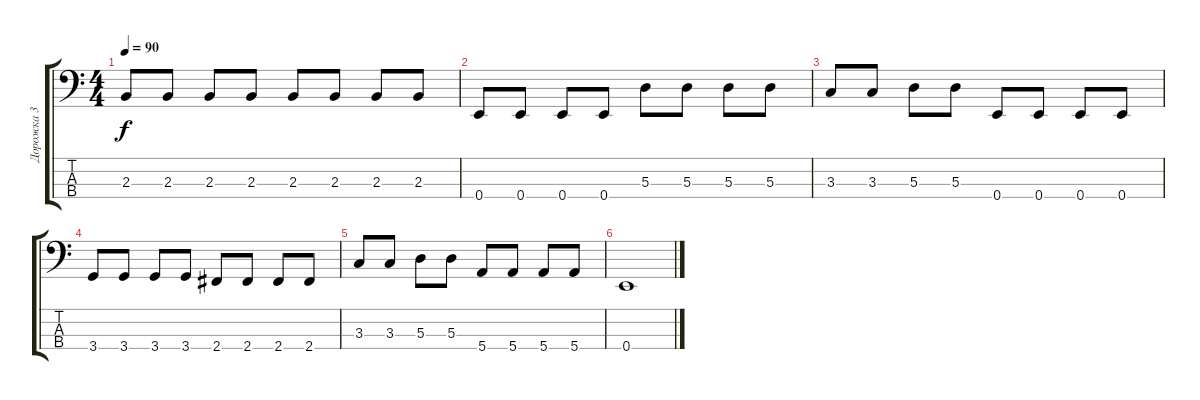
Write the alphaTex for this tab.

\track ("Дорожка 3" "Дорожка 3") {instrument electricbassfinger}
\staff {score tabs}
\tuning (G2 D2 A1 E1) {hide}
\ts (4 4)
\tempo 90
\clef f4
\ks c
2.3.8{dy f} 2.3.8 2.3.8 2.3.8 2.3.8 2.3.8 2.3.8 2.3.8 |
0.4.8 0.4.8 0.4.8 0.4.8 5.3.8 5.3.8 5.3.8 5.3.8 |
3.3.8 3.3.8 5.3.8 5.3.8 0.4.8 0.4.8 0.4.8 0.4.8 |
3.4.8 3.4.8 3.4.8 3.4.8 2.4.8 2.4.8 2.4.8 2.4.8 |
3.3.8 3.3.8 5.3.8 5.3.8 5.4.8 5.4.8 5.4.8 5.4.8 |
0.4.1
